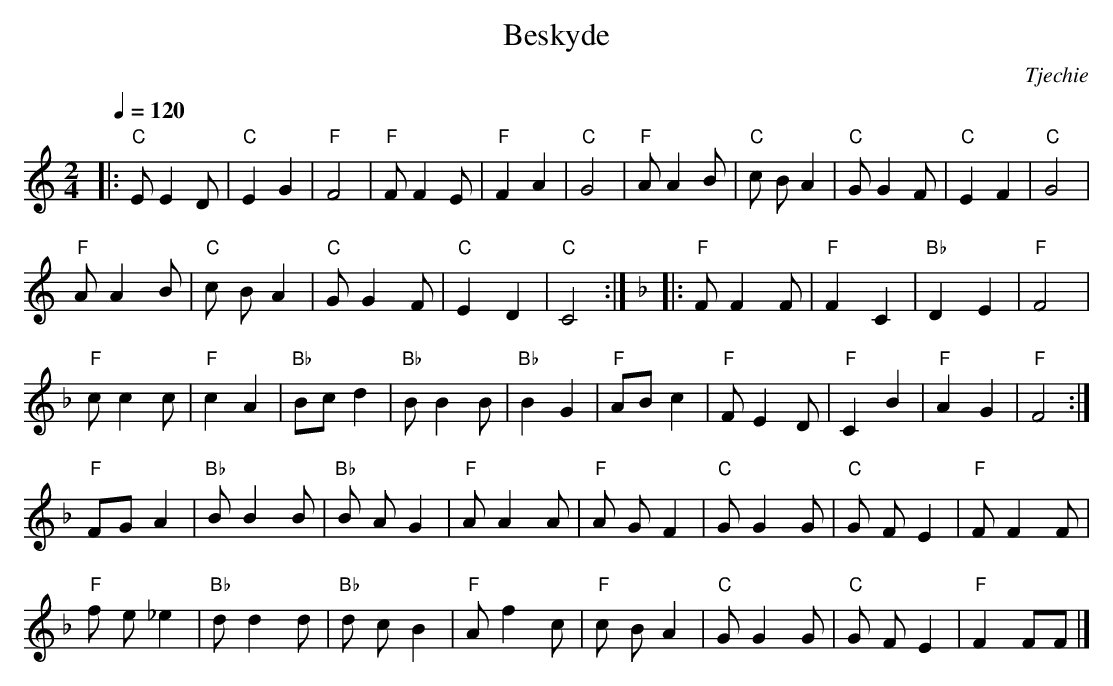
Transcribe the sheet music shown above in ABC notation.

X:1
T:Beskyde
O:Tjechie
M:2/4
L:1/8
Q:1/4=120
K:C             %transposed from D
V:1
|:"C"E E2 D|"C"E2 G2 |"F"F4 |"F"FF2 E|"F"F2 A2 |\
"C"G4 |"F"AA2 B|"C"c BA2 |"C"GG2 F|"C"E2 F2 |"C"G4 |
"F"AA2 B|"C"c BA2 |"C"GG2 F|"C"E2 D2 |"C"C4 :|\
K:F
|:"F"FF2 F|"F"F2 C2 |"Bb"D2 E2 |"F"F4 |
"F"cc2 c|"F"c2 A2 |"Bb"Bc d2 |"Bb"BB2 B|"Bb"B2 G2 |\
"F"AB c2 |"F"FE2 D|"F"C2 B2 |"F"A2 G2 |"F"F4 :|
"F"FG A2 |"Bb"BB2 B|"Bb"B AG2 |"F"AA2 A|"F"A GF2 |\
"C"GG2 G|"C"G FE2 |"F"FF2 F|
"F"f e_e2 |"Bb"dd2 d|"Bb"d cB2 |"F"Af2 c|"F"c BA2 |"C"GG2 G|"C"G FE2 |"F"F2 FF |]
